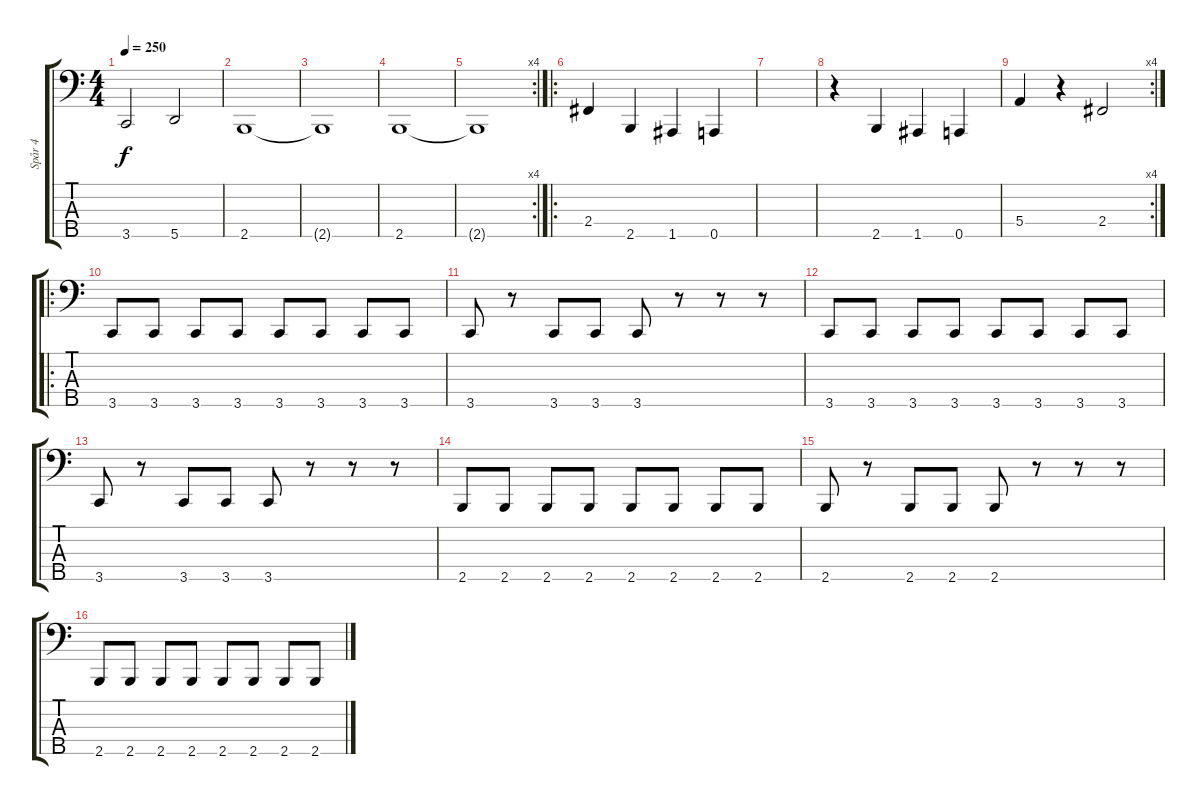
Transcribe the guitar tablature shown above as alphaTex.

\track ("Spår 4" "Spår 4") {instrument electricbasspick}
\staff {score tabs}
\tuning (G2 D2 A1 E1 A0) {hide}
\ts (4 4)
\tempo 250
\clef f4
\ks c
3.5.2{dy f} 5.5.2 |
2.5.1 |
2.5{t}.1 |
2.5.1 |
\rc 4
2.5{t}.1 |
\ro
2.4.4 2.5.4 1.5.4 0.5.4 |
|
r.4 2.5.4 1.5.4 0.5.4 |
\rc 4
5.4.4 r.4 2.4.2 |
\ro
3.5.8 3.5.8 3.5.8 3.5.8 3.5.8 3.5.8 3.5.8 3.5.8 |
3.5.8 r.8 3.5.8 3.5.8 3.5.8 r.8 r.8 r.8 |
3.5.8 3.5.8 3.5.8 3.5.8 3.5.8 3.5.8 3.5.8 3.5.8 |
3.5.8 r.8 3.5.8 3.5.8 3.5.8 r.8 r.8 r.8 |
2.5.8 2.5.8 2.5.8 2.5.8 2.5.8 2.5.8 2.5.8 2.5.8 |
2.5.8 r.8 2.5.8 2.5.8 2.5.8 r.8 r.8 r.8 |
2.5.8 2.5.8 2.5.8 2.5.8 2.5.8 2.5.8 2.5.8 2.5.8
